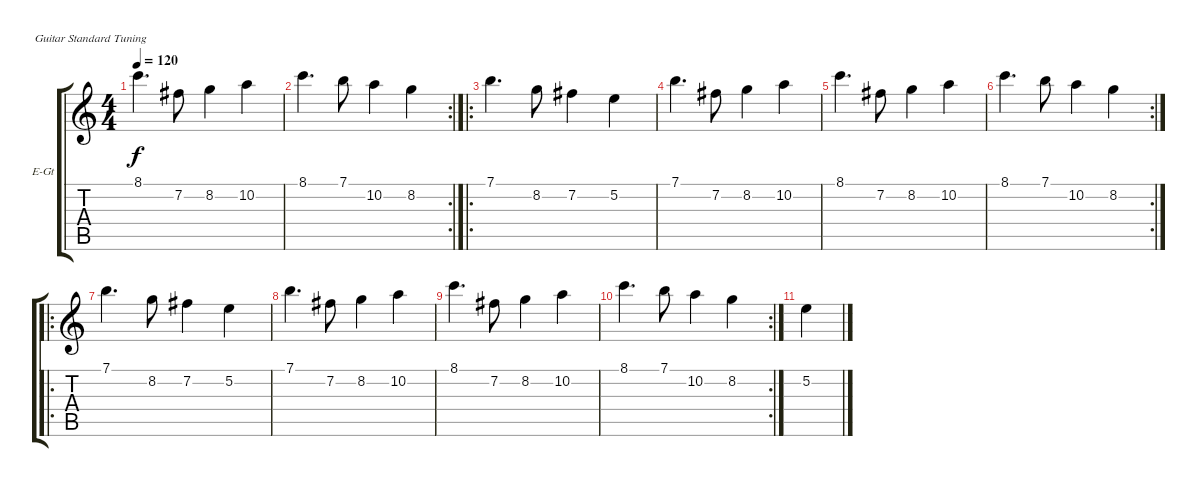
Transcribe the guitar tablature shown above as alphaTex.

\defaultSystemsLayout 4
\bracketExtendMode groupsimilarinstruments
\firstSystemTrackNameOrientation horizontal
\otherSystemsTrackNameOrientation horizontal
\track ("Electric Guitar" "E-Gt") {instrument electricguitarclean}
\staff {score tabs}
\tuning (E4 B3 G3 D3 A2 E2)
\ts (4 4)
\tempo 120
\clef g2
\ks c
8.1.4{d dy f} 7.2.8 8.2.4 10.2.4 |
\rc 2
8.1.4{d} 7.1.8 10.2.4 8.2.4 |
\ro
7.1.4{d} 8.2.8 7.2.4 5.2.4 |
7.1.4{d} 7.2.8 8.2.4 10.2.4 |
8.1.4{d} 7.2.8 8.2.4 10.2.4 |
\rc 2
8.1.4{d} 7.1.8 10.2.4 8.2.4 |
\ro
7.1.4{d} 8.2.8 7.2.4 5.2.4 |
7.1.4{d} 7.2.8 8.2.4 10.2.4 |
8.1.4{d} 7.2.8 8.2.4 10.2.4 |
\rc 2
8.1.4{d} 7.1.8 10.2.4 8.2.4 |
5.2.4
